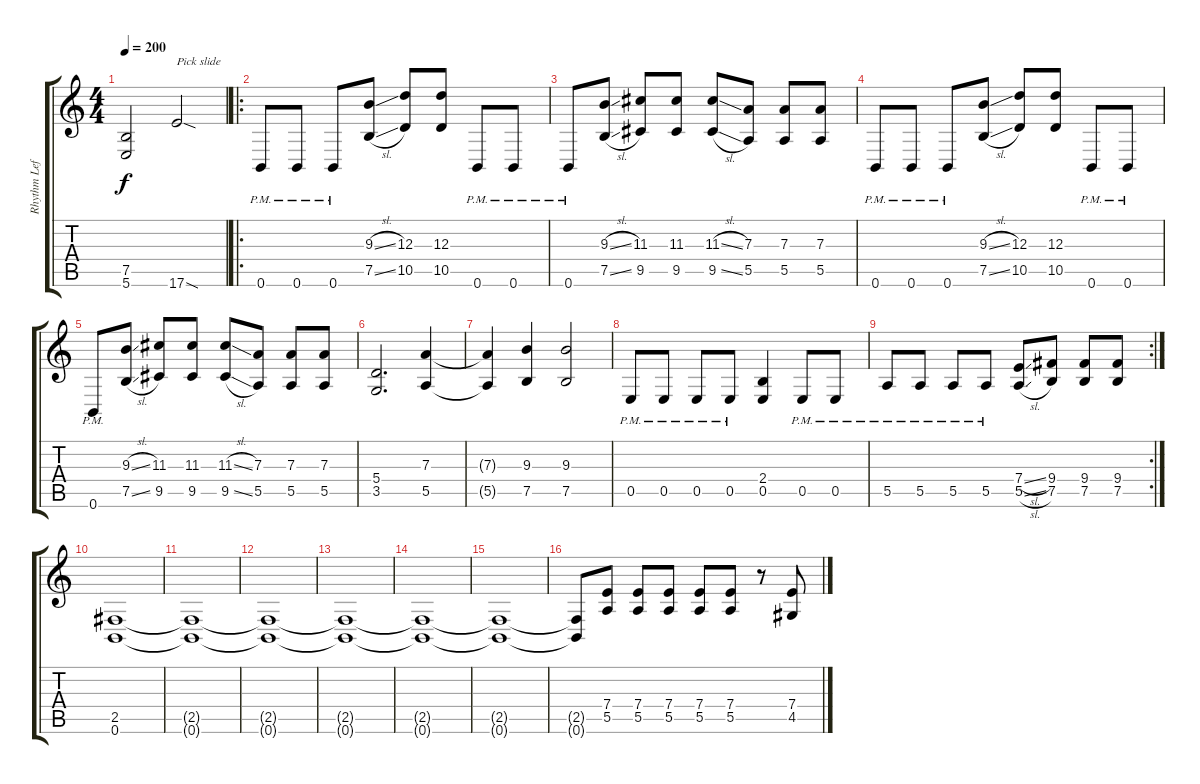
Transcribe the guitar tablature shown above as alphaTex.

\track ("Rhythm Left" "Rhythm Lef") {instrument overdrivenguitar}
\staff {score tabs}
\tuning (B3 Gb3 D3 A2 E2 B1) {hide}
\ts (4 4)
\tempo 200
\clef g2
\ks c
(7.5{t} 5.6{t}).2{dy f} 17.6{sod}.2{txt "Pick slide"} |
\ro
0.6{pm}.8 0.6{pm}.8 0.6{pm}.8 (9.3{sl} 7.5{sl}).8 (12.3 10.5).8 (12.3 10.5).8 0.6{pm}.8 0.6{pm}.8 |
0.6{pm}.8 (9.3{sl} 7.5{sl}).8 (11.3 9.5).8 (11.3 9.5).8 (11.3{sl} 9.5{sl}).8 (7.3 5.5).8 (7.3 5.5).8 (7.3 5.5).8 |
0.6{pm}.8 0.6{pm}.8 0.6{pm}.8 (9.3{sl} 7.5{sl}).8 (12.3 10.5).8 (12.3 10.5).8 0.6{pm}.8 0.6{pm}.8 |
0.6{pm}.8 (9.3{sl} 7.5{sl}).8 (11.3 9.5).8 (11.3 9.5).8 (11.3{sl} 9.5{sl}).8 (7.3 5.5).8 (7.3 5.5).8 (7.3 5.5).8 |
(5.4 3.5).2{d} (7.3 5.5).4 |
(7.3{t} 5.5{t}).4 (9.3 7.5).4 (9.3 7.5).2 |
0.5{pm}.8 0.5{pm}.8 0.5{pm}.8 0.5{pm}.8 (2.4 0.5).4 0.5{pm}.8 0.5{pm}.8 |
\rc 2
5.5{pm}.8 5.5{pm}.8 5.5{pm}.8 5.5{pm}.8 (7.4{sl} 5.5{sl}).8 (9.4 7.5).8 (9.4 7.5).8 (9.4 7.5).8 |
(2.5 0.6).1 |
(2.5{t} 0.6{t}).1 |
(2.5{t} 0.6{t}).1 |
(2.5{t} 0.6{t}).1 |
(2.5{t} 0.6{t}).1 |
(2.5{t} 0.6{t}).1 |
(2.5{t} 0.6{t}).8 (7.4 5.5).8 (7.4 5.5).8 (7.4 5.5).8 (7.4 5.5).8 (7.4 5.5).8 r.8 (7.4 4.5).8
